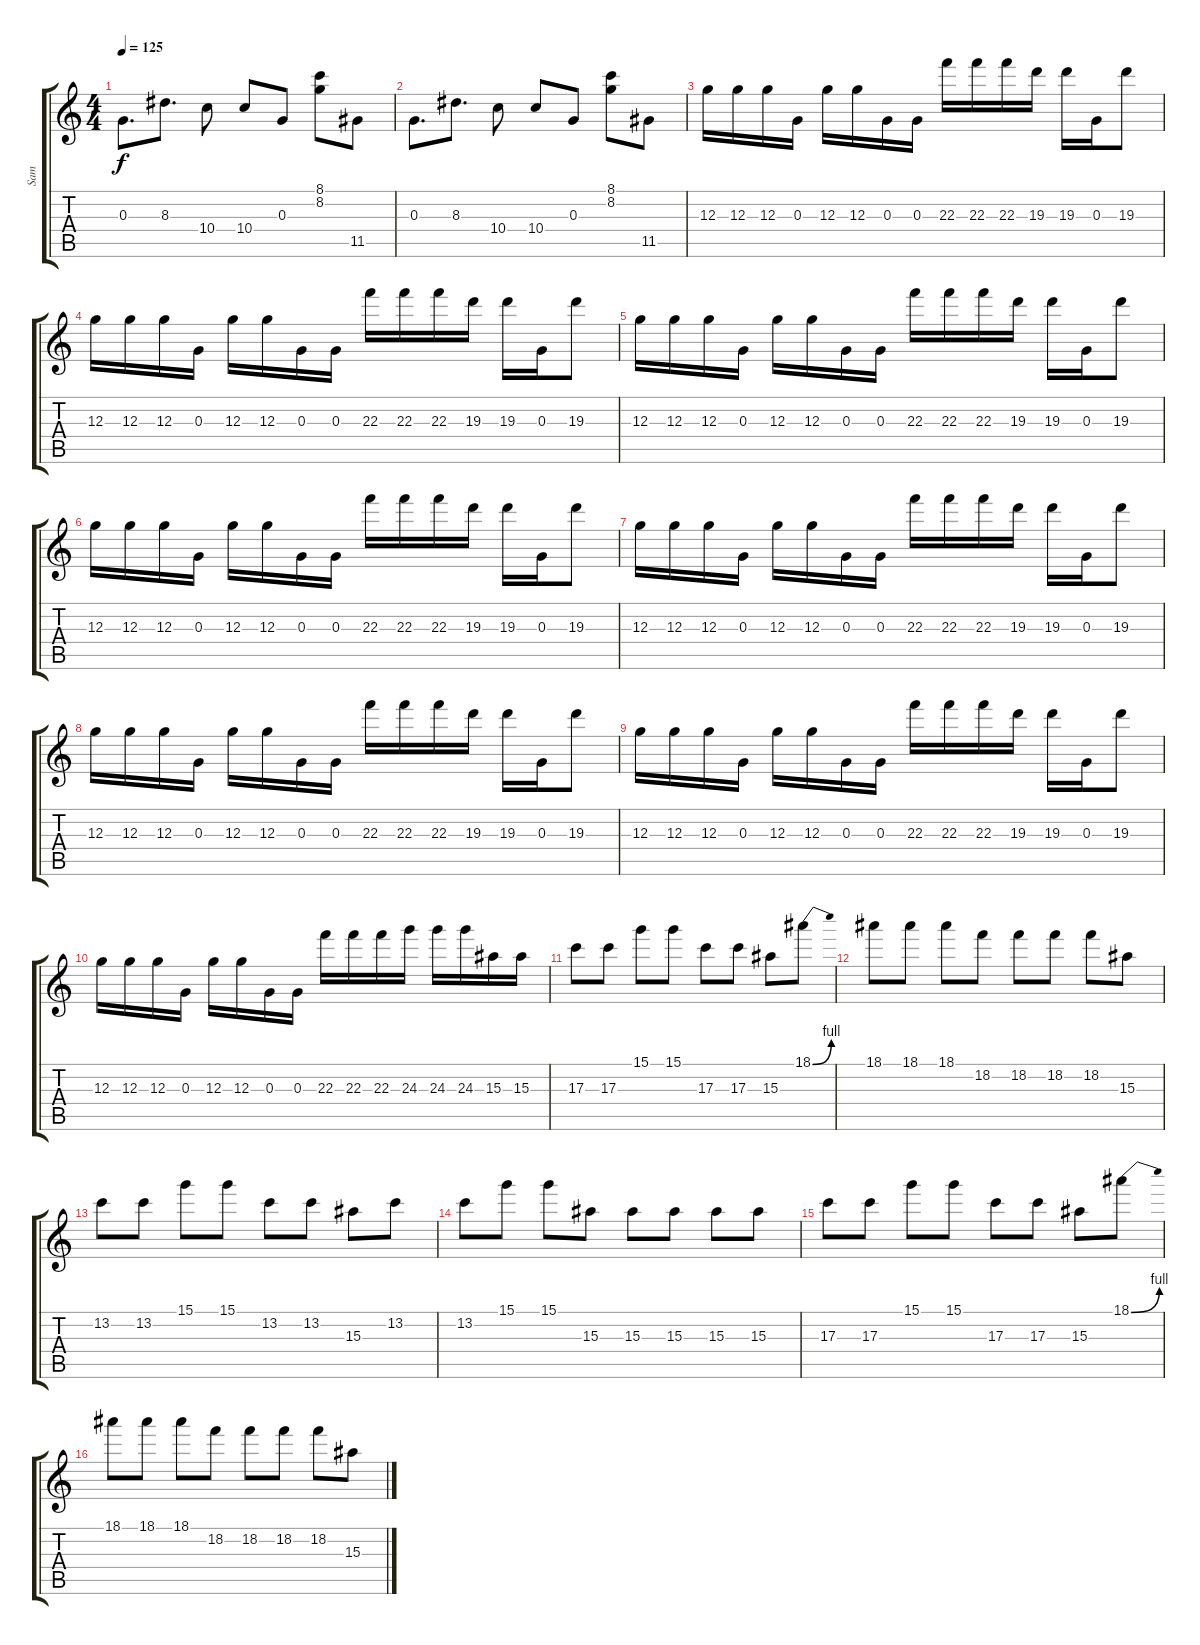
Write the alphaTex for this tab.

\track ("Sam" "Sam") {instrument overdrivenguitar}
\staff {score tabs}
\tuning (E4 B3 G3 D3 A2 E2) {hide}
\ts (4 4)
\tempo 125
\clef g2
\ks c
0.3.8{d dy f} 8.3.8{d} 10.4.8 10.4.8 0.3.8 (8.1 8.2).8 11.5.8 |
0.3.8{d} 8.3.8{d} 10.4.8 10.4.8 0.3.8 (8.1 8.2).8 11.5.8 |
12.3.16 12.3.16 12.3.16 0.3.16 12.3.16 12.3.16 0.3.16 0.3.16 22.3.16 22.3.16 22.3.16 19.3.16 19.3.16 0.3.16 19.3.8 |
12.3.16 12.3.16 12.3.16 0.3.16 12.3.16 12.3.16 0.3.16 0.3.16 22.3.16 22.3.16 22.3.16 19.3.16 19.3.16 0.3.16 19.3.8 |
12.3.16 12.3.16 12.3.16 0.3.16 12.3.16 12.3.16 0.3.16 0.3.16 22.3.16 22.3.16 22.3.16 19.3.16 19.3.16 0.3.16 19.3.8 |
12.3.16 12.3.16 12.3.16 0.3.16 12.3.16 12.3.16 0.3.16 0.3.16 22.3.16 22.3.16 22.3.16 19.3.16 19.3.16 0.3.16 19.3.8 |
12.3.16 12.3.16 12.3.16 0.3.16 12.3.16 12.3.16 0.3.16 0.3.16 22.3.16 22.3.16 22.3.16 19.3.16 19.3.16 0.3.16 19.3.8 |
12.3.16 12.3.16 12.3.16 0.3.16 12.3.16 12.3.16 0.3.16 0.3.16 22.3.16 22.3.16 22.3.16 19.3.16 19.3.16 0.3.16 19.3.8 |
12.3.16 12.3.16 12.3.16 0.3.16 12.3.16 12.3.16 0.3.16 0.3.16 22.3.16 22.3.16 22.3.16 19.3.16 19.3.16 0.3.16 19.3.8 |
12.3.16 12.3.16 12.3.16 0.3.16 12.3.16 12.3.16 0.3.16 0.3.16 22.3.16 22.3.16 22.3.16 24.3.16 24.3.16 24.3.16 15.3.16 15.3.16 |
17.3.8 17.3.8 15.1.8 15.1.8 17.3.8 17.3.8 15.3.8 18.1{be (bend 0 0 60 4)}.8 |
18.1.8 18.1.8 18.1.8 18.2.8 18.2.8 18.2.8 18.2.8 15.3.8 |
13.2.8 13.2.8 15.1.8 15.1.8 13.2.8 13.2.8 15.3.8 13.2.8 |
13.2.8 15.1.8 15.1.8 15.3.8 15.3.8 15.3.8 15.3.8 15.3.8 |
17.3.8 17.3.8 15.1.8 15.1.8 17.3.8 17.3.8 15.3.8 18.1{be (bend 0 0 60 4)}.8 |
18.1.8 18.1.8 18.1.8 18.2.8 18.2.8 18.2.8 18.2.8 15.3.8
